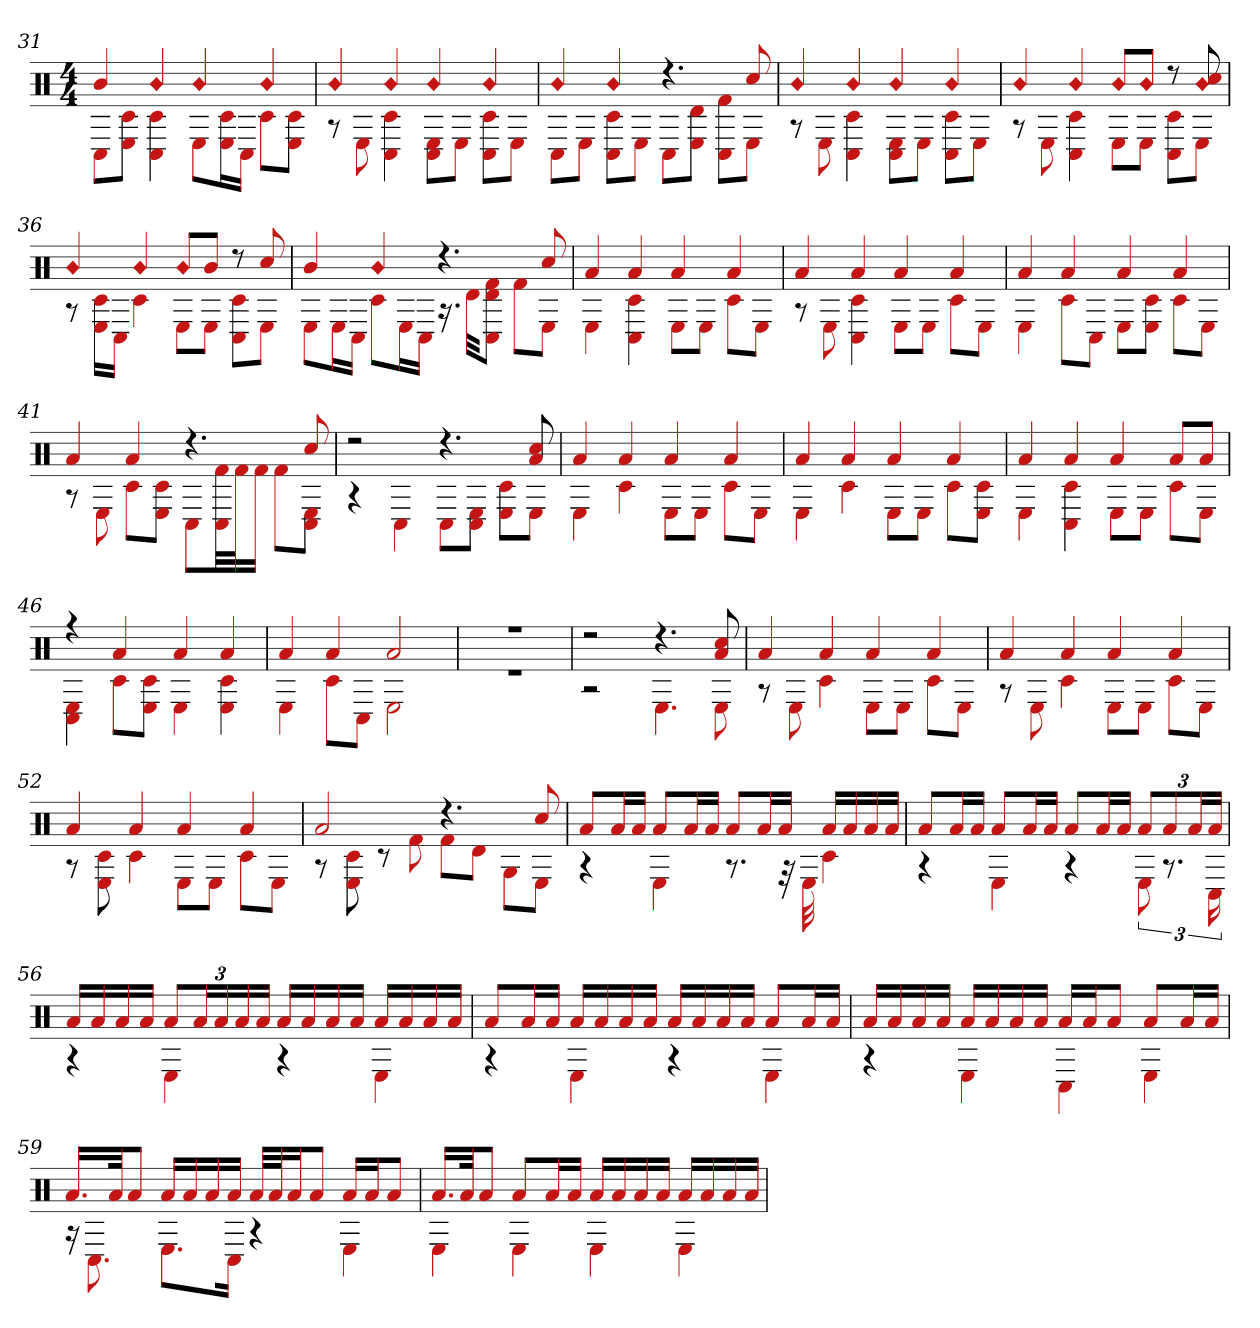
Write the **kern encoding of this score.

**kern
*part1
*staff1
*clefX
*k[]
*M4/4
=31
!LO:N:head=diamond
*^
4b	8C#L
.	8E 8c#J
!LO:N:head=diamond	!
4b	4C# 4c#
!LO:N:head=diamond	!
4b	8EL
.	16E 16c#L
.	16C#JJ
!LO:N:head=diamond	!
4b	8c#L
.	8E 8c#J
=32	=32
!LO:N:head=diamond	!
4b	8r
.	8E
!LO:N:head=diamond	!
4b	4C# 4c#
!LO:N:head=diamond	!
4b	8C# 8EL
.	8EJ
!LO:N:head=diamond	!
4b	8C# 8c#L
.	8EJ
=33	=33
!LO:N:head=diamond	!
4b	8C#L
.	8EJ
!LO:N:head=diamond	!
4b	8C# 8c#L
.	8EJ
4.r	8C#L
.	8d 8EJ
.	8C# 8f#L
8cc#	8EJ
=34	=34
!LO:N:head=diamond	!
4b	8r
.	8E
!LO:N:head=diamond	!
4b	4C# 4c#
!LO:N:head=diamond	!
4b	8C# 8EL
.	8EJ
!LO:N:head=diamond	!
4b	8C# 8c#L
.	8EJ
=35	=35
!LO:N:head=diamond	!
4b	8r
.	8E
!LO:N:head=diamond	!
4b	4C# 4c#
!LO:N:head=diamond	!
8bL	8EL
!LO:N:head=diamond	!
8bJ	8EJ
8r	8C# 8c#L
!LO:N:n=1:head=diamond	!
8b 8cc#	8EJ
=36	=36
!LO:N:head=diamond	!
4b	8r
.	16E 16c#LL
.	16C#JJ
!LO:N:head=diamond	!
4b	4c#
!LO:N:head=diamond	!
8bL	8EL
8bJ	8EJ
8r	8C# 8c#L
8cc#	8EJ
=37	=37
4b	8EL
.	16EL
.	16C#JJ
!LO:N:head=diamond	!
4b	8c#L
.	16EL
.	16C#JJ
4.r	16.r
.	32dKKL
.	8f# 8C# 8dJ
.	8f#L
8cc#	8EJ
=38	=38
4a	4E
4a	4C# 4c#
4a	8EL
.	8EJ
4a	8c#L
.	8EJ
=39	=39
4a	8r
.	8E
4a	4c# 4C#
4a	8EL
.	8EJ
4a	8c#L
.	8EJ
=40	=40
4a	4E
4a	8c#L
.	8C#J
4a	8EL
.	8E 8c#J
4a	8c#L
.	8EJ
=41	=41
4a	8r
.	8E
4a	8c#L
.	8E 8c#J
4.r	8C#L
.	32f# 32C#LL
.	32f#J
.	16f#JJ
.	8f#L
8cc#	8E 8C#J
=42	=42
2r	4r
.	4C#
4.r	8C#L
.	8E 8C#J
.	8E 8c#L
8a 8cc#	8EJ
=43	=43
4a	4E
4a	4c#
4a	8EL
.	8EJ
4a	8c#L
.	8EJ
=44	=44
4a	4E
4a	4c#
4a	8EL
.	8EJ
4a	8c#L
.	8E 8c#J
=45	=45
4a	4E
4a	4c# 4C#
4a	8EL
.	8EJ
8aL	8c#L
8aJ	8EJ
=46	=46
4r	4C# 4E
4a	8c#L
.	8c# 8EJ
4a	4E
4a	4c# 4E
=47	=47
4a	4E
4a	8c#L
.	8C#J
2a	2E
=48	=48
1r	1r
=49	=49
2r	2r
4.r	4.E
8a 8cc#	8E
=50	=50
4a	8r
.	8E
4a	4c#
4a	8EL
.	8EJ
4a	8c#L
.	8EJ
=51	=51
4a	8r
.	8E
4a	4c#
4a	8EL
.	8EJ
4a	8c#L
.	8EJ
=52	=52
4a	8r
.	8E 8c#
4a	4c#
4a	8EL
.	8EJ
4a	8c#L
.	8EJ
=53	=53
2a	8r
.	8E 8c#
.	8r
.	8f#
4.r	8f#L
.	8dJ
.	8GL
8cc#	8EJ
=54	=54
8aL	4r
16aL	.
16aJJ	.
8aL	4E
16aL	.
16aJJ	.
8aL	8.r
16aL	.
16aJJ	32r
.	32E
16aLL	4c#
16a	.
16a	.
16aJJ	.
=55	=55
8aL	4r
16aL	.
16aJJ	.
8aL	4E
16aL	.
16aJJ	.
8aL	4r
16aL	.
16aJJ	.
12aL	12E
12a	12.r
24aL	.
24aJJ	24C#
=56	=56
16aLL	4r
16a	.
16a	.
16aJJ	.
12aL	4E
24aL	.
24a	.
24a	.
24aJJ	.
16aLL	4r
16a	.
16a	.
16aJJ	.
16aLL	4E
16a	.
16a	.
16aJJ	.
=57	=57
8aL	4r
16aL	.
16aJJ	.
16aLL	4E
16a	.
16a	.
16aJJ	.
16aLL	4r
16a	.
16a	.
16aJJ	.
8aL	4E
16aL	.
16aJJ	.
=58	=58
16aLL	4r
16a	.
16a	.
16aJJ	.
16aLL	4E
16a	.
16a	.
16aJJ	.
16aLL	4C#
16aJ	.
8aJ	.
8aL	4E
16aL	.
16aJJ	.
=59	=59
16.aLL	16r
.	8.C#
32aJk	.
8aJ	.
16aLL	8.EL
16a	.
16a	.
16aJJ	16C#Jk
32aLLL	4r
32aJ	.
16aJ	.
8aJ	.
16aLL	4E
16aJ	.
8aJ	.
=60	=60
16.aLL	4E
32aJk	.
8aJ	.
8aL	4E
16aL	.
16aJJ	.
16aLL	4E
16a	.
16a	.
16aJJ	.
16aLL	4E
16a	.
16a	.
16aJJ	.
*v	*v
=
*-
